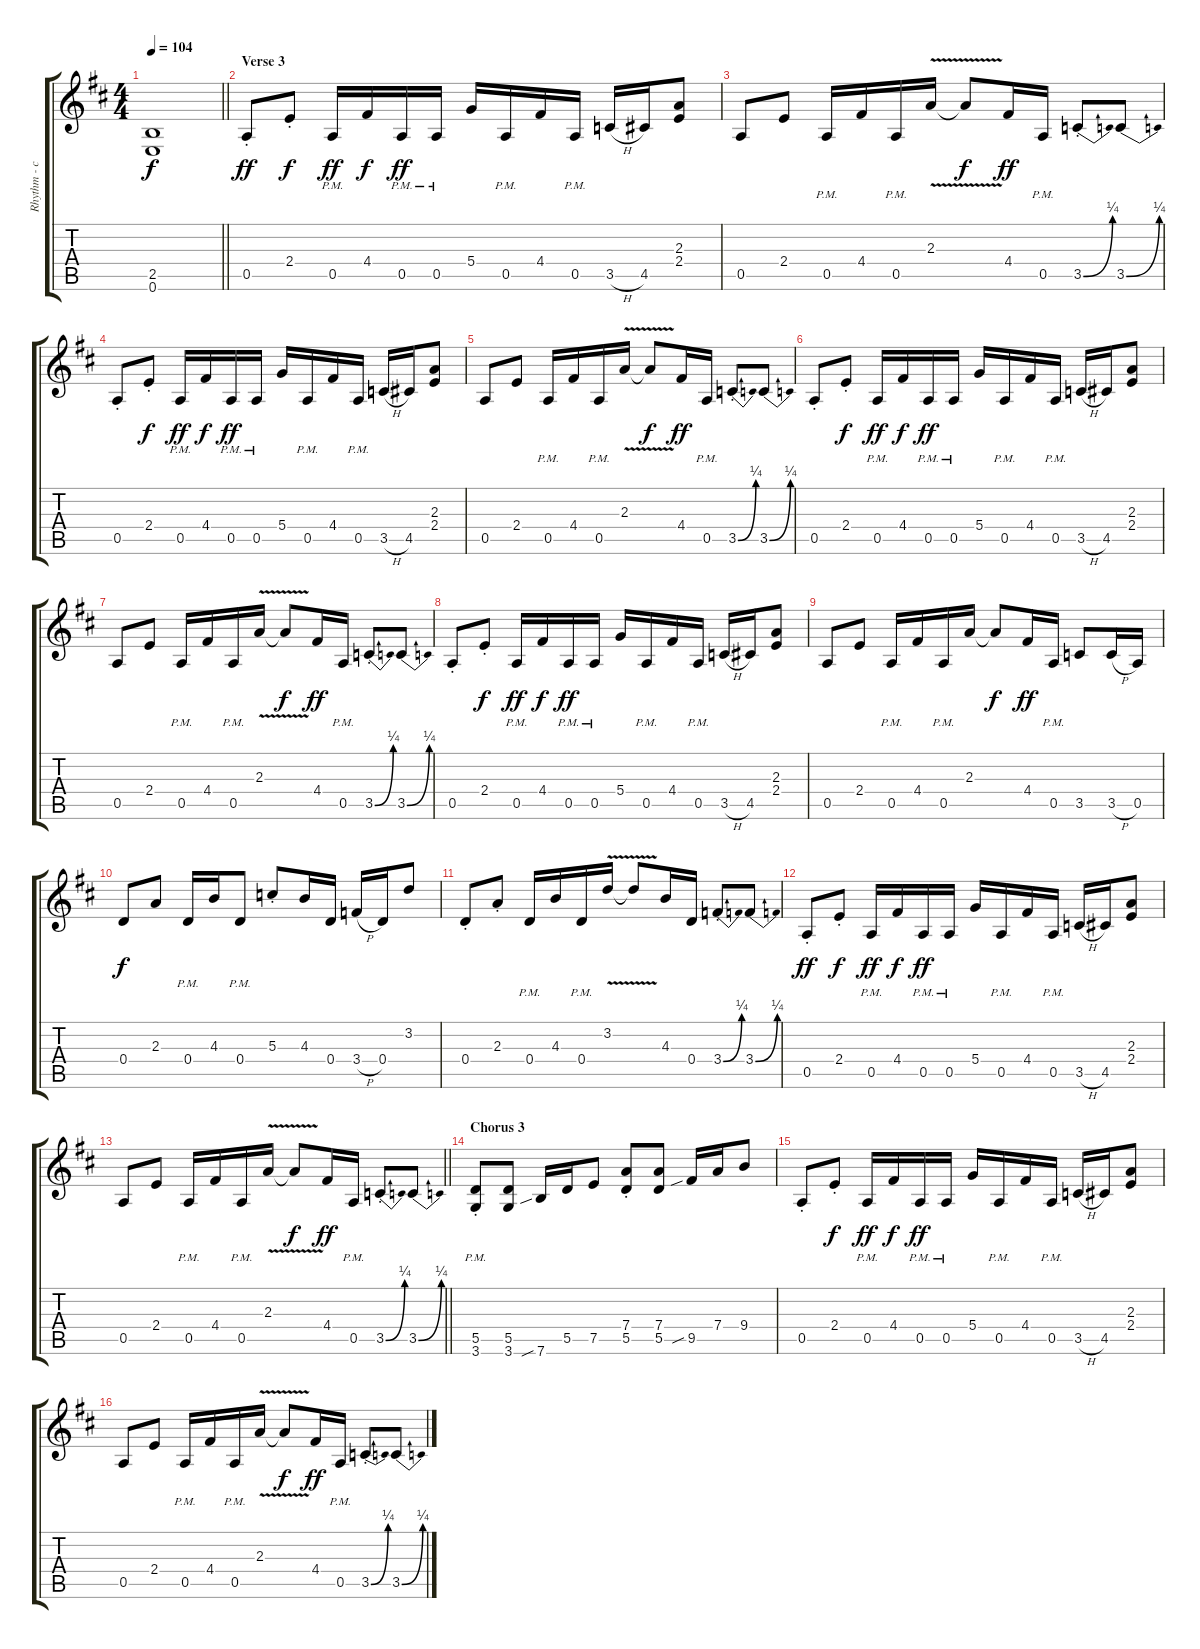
\track ("Rhythm - center" "Rhythm - c") {instrument overdrivenguitar}
\staff {score tabs}
\tuning (E4 B3 G3 D3 A2 E2) {hide}
\ts (4 4)
\tempo 104
\clef g2
\barLineRight lightlight
\ks bminor
(2.5{t} 0.6{t}).1{dy f} |
\section ("" "Verse 3")
0.5{st}.8{dy ff} 2.4{st}.8{dy f} 0.5{pm}.16{dy ff} 4.4.16{dy f} 0.5{pm}.16{dy ff} 0.5{pm}.16 5.4.16 0.5{pm}.16 4.4.16 0.5{pm}.16 3.5{h}.16 4.5.16 (2.3 2.4).8 |
0.5.8 2.4.8 0.5{pm}.16 4.4.16 0.5{pm}.16 2.3{v}.16 2.3{t}.8{dy f} 4.4.16{dy ff} 0.5{pm}.16 3.5{be (bend 0 0 60 1) st}.8 3.5{be (bend 0 0 60 1)}.8 |
0.5{st}.8 2.4{st}.8{dy f} 0.5{pm}.16{dy ff} 4.4.16{dy f} 0.5{pm}.16{dy ff} 0.5{pm}.16 5.4.16 0.5{pm}.16 4.4.16 0.5{pm}.16 3.5{h}.16 4.5.16 (2.3 2.4).8 |
0.5.8 2.4.8 0.5{pm}.16 4.4.16 0.5{pm}.16 2.3{v}.16 2.3{t}.8{dy f} 4.4.16{dy ff} 0.5{pm}.16 3.5{be (bend 0 0 60 1) st}.8 3.5{be (bend 0 0 60 1)}.8 |
0.5{st}.8 2.4{st}.8{dy f} 0.5{pm}.16{dy ff} 4.4.16{dy f} 0.5{pm}.16{dy ff} 0.5{pm}.16 5.4.16 0.5{pm}.16 4.4.16 0.5{pm}.16 3.5{h}.16 4.5.16 (2.3 2.4).8 |
0.5.8 2.4.8 0.5{pm}.16 4.4.16 0.5{pm}.16 2.3{v}.16 2.3{t}.8{dy f} 4.4.16{dy ff} 0.5{pm}.16 3.5{be (bend 0 0 60 1) st}.8 3.5{be (bend 0 0 60 1)}.8 |
0.5{st}.8 2.4{st}.8{dy f} 0.5{pm}.16{dy ff} 4.4.16{dy f} 0.5{pm}.16{dy ff} 0.5{pm}.16 5.4.16 0.5{pm}.16 4.4.16 0.5{pm}.16 3.5{h}.16 4.5.16 (2.3 2.4).8 |
0.5.8 2.4.8 0.5{pm}.16 4.4.16 0.5{pm}.16 2.3.16 2.3{t}.8{dy f} 4.4.16{dy ff} 0.5{pm}.16 3.5.8 3.5{h}.16 0.5.16 |
0.4.8{dy f} 2.3.8 0.4{pm}.16 4.3.16 0.4{pm}.8 5.3{st}.8 4.3.16 0.4.16 3.4{h}.16 0.4.16 3.2.8 |
0.4{st}.8 2.3{st}.8 0.4{pm}.16 4.3.16 0.4{pm}.16 3.2{v}.16 3.2{t}.8 4.3.16 0.4.16 3.4{be (bend 0 0 60 1) st}.8 3.4{be (bend 0 0 60 1)}.8 |
0.5{st}.8{dy ff} 2.4{st}.8{dy f} 0.5{pm}.16{dy ff} 4.4.16{dy f} 0.5{pm}.16{dy ff} 0.5{pm}.16 5.4.16 0.5{pm}.16 4.4.16 0.5{pm}.16 3.5{h}.16 4.5.16 (2.3 2.4).8 |
\barLineRight lightlight
0.5.8 2.4.8 0.5{pm}.16 4.4.16 0.5{pm}.16 2.3{v}.16 2.3{t}.8{dy f} 4.4.16{dy ff} 0.5{pm}.16 3.5{be (bend 0 0 60 1) st}.8 3.5{be (bend 0 0 60 1)}.8 |
\section ("" "Chorus 3")
(5.5{pm st} 3.6{st}).8 (5.5 3.6).8 7.6{sib}.16 5.5.16 7.5.8 (7.4{st} 5.5{st}).8 (7.4 5.5).8 9.5{sib}.16 7.4.16 9.4.8 |
0.5{st}.8 2.4{st}.8{dy f} 0.5{pm}.16{dy ff} 4.4.16{dy f} 0.5{pm}.16{dy ff} 0.5{pm}.16 5.4.16 0.5{pm}.16 4.4.16 0.5{pm}.16 3.5{h}.16 4.5.16 (2.3 2.4).8 |
0.5.8 2.4.8 0.5{pm}.16 4.4.16 0.5{pm}.16 2.3{v}.16 2.3{t}.8{dy f} 4.4.16{dy ff} 0.5{pm}.16 3.5{be (bend 0 0 60 1) st}.8 3.5{be (bend 0 0 60 1)}.8
